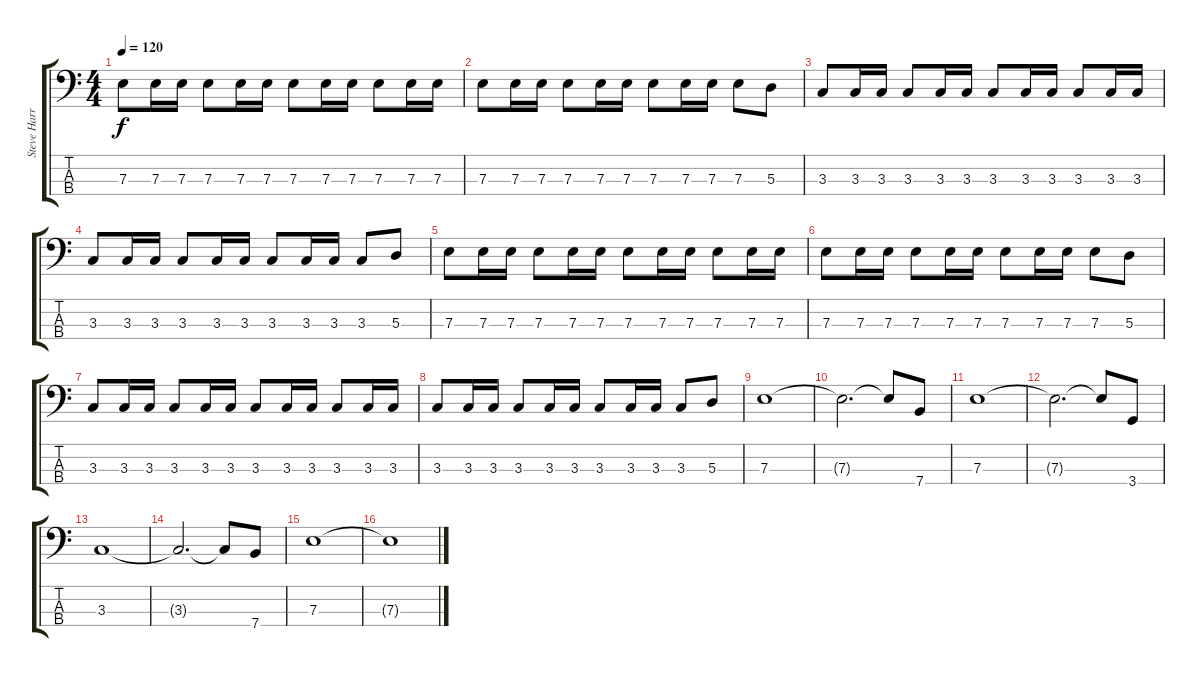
\track ("Steve Harris" "Steve Harr") {instrument slapbass2}
\staff {score tabs}
\tuning (G2 D2 A1 E1) {hide}
\ts (4 4)
\tempo 120
\clef f4
\ks c
7.3.8{dy f} 7.3.16 7.3.16 7.3.8 7.3.16 7.3.16 7.3.8 7.3.16 7.3.16 7.3.8 7.3.16 7.3.16 |
7.3.8 7.3.16 7.3.16 7.3.8 7.3.16 7.3.16 7.3.8 7.3.16 7.3.16 7.3.8 5.3.8 |
3.3.8 3.3.16 3.3.16 3.3.8 3.3.16 3.3.16 3.3.8 3.3.16 3.3.16 3.3.8 3.3.16 3.3.16 |
3.3.8 3.3.16 3.3.16 3.3.8 3.3.16 3.3.16 3.3.8 3.3.16 3.3.16 3.3.8 5.3.8 |
7.3.8 7.3.16 7.3.16 7.3.8 7.3.16 7.3.16 7.3.8 7.3.16 7.3.16 7.3.8 7.3.16 7.3.16 |
7.3.8 7.3.16 7.3.16 7.3.8 7.3.16 7.3.16 7.3.8 7.3.16 7.3.16 7.3.8 5.3.8 |
3.3.8 3.3.16 3.3.16 3.3.8 3.3.16 3.3.16 3.3.8 3.3.16 3.3.16 3.3.8 3.3.16 3.3.16 |
3.3.8 3.3.16 3.3.16 3.3.8 3.3.16 3.3.16 3.3.8 3.3.16 3.3.16 3.3.8 5.3.8 |
7.3.1 |
7.3{t}.2{d} 7.3{t}.8 7.4.8 |
7.3.1 |
7.3{t}.2{d} 7.3{t}.8 3.4.8 |
3.3.1 |
3.3{t}.2{d} 3.3{t}.8 7.4.8 |
7.3.1 |
7.3{t}.1
